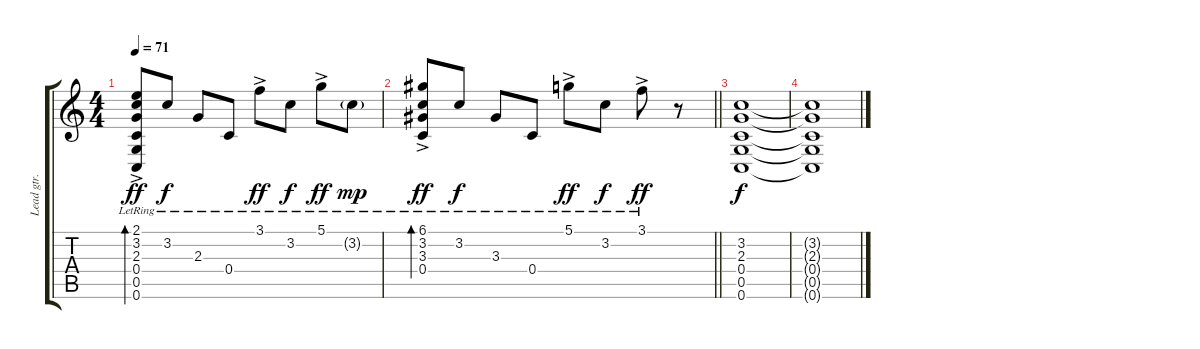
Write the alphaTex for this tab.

\track ("Lead gtr." "Lead gtr.") {instrument distortionguitar}
\staff {score tabs}
\tuning (D4 A3 F3 C3 G2 C2) {hide}
\ts (4 4)
\tempo 71
\clef g2
\ks c
(2.1{ac lr} 3.2{lr} 2.3{lr} 0.4{lr} 0.5{lr} 0.6{lr}).8{bd 60 dy ff} 3.2{lr}.8{dy f} 2.3{lr}.8 0.4{lr}.8 3.1{ac lr}.8{dy ff} 3.2{lr}.8{dy f} 5.1{ac lr}.8{dy ff} 3.2{g lr}.8{dy mp} |
\barLineRight lightlight
(6.1{ac lr} 3.2{lr} 3.3{lr} 0.4{lr}).8{bd 120 dy ff} 3.2{lr}.8{dy f} 3.3{lr}.8 0.4{lr}.8 5.1{ac lr}.8{dy ff} 3.2{lr}.8{dy f} 3.1{ac lr}.8{dy ff} r.8 |
(3.2 2.3 0.4 0.5 0.6).1{dy f} |
(3.2{t} 2.3{t} 0.4{t} 0.5{t} 0.6{t}).1
